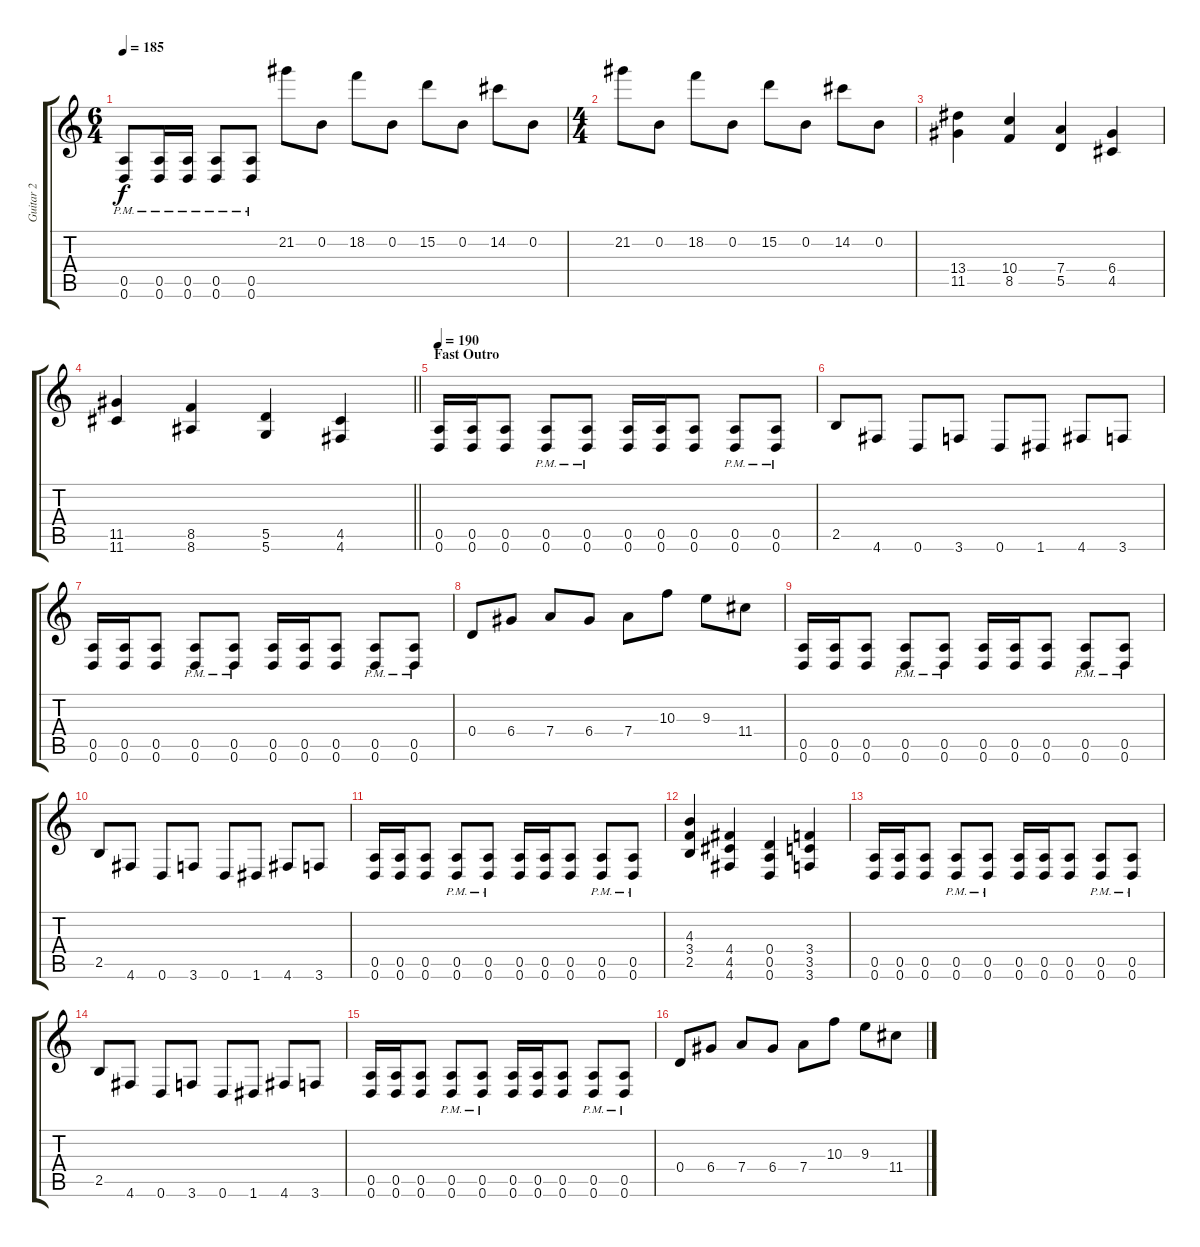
\track ("Guitar 2" "Guitar 2") {instrument overdrivenguitar}
\staff {score tabs}
\tuning (E4 B3 G3 D3 A2 D2) {hide}
\ts (6 4)
\tempo 185
\clef g2
\ks c
(0.5{pm} 0.6{pm}).8{dy f} (0.5{pm} 0.6{pm}).16 (0.5{pm} 0.6{pm}).16 (0.5{pm} 0.6{pm}).8 (0.5{pm} 0.6{pm}).8 21.2.8 0.2.8 18.2.8 0.2.8 15.2.8 0.2.8 14.2.8 0.2.8 |
\ts (4 4)
21.2.8 0.2.8 18.2.8 0.2.8 15.2.8 0.2.8 14.2.8 0.2.8 |
(13.4 11.5).4 (10.4 8.5).4 (7.4 5.5).4 (6.4 4.5).4 |
\barLineRight lightlight
(11.5 11.6).4 (8.5 8.6).4 (5.5 5.6).4 (4.5 4.6).4 |
\section ("" "Fast Outro")
\tempo 190
(0.5 0.6).16 (0.5 0.6).16 (0.5 0.6).8 (0.5{pm} 0.6{pm}).8 (0.5{pm} 0.6{pm}).8 (0.5 0.6).16 (0.5 0.6).16 (0.5 0.6).8 (0.5{pm} 0.6{pm}).8 (0.5{pm} 0.6{pm}).8 |
2.5.8 4.6.8 0.6.8 3.6.8 0.6.8 1.6.8 4.6.8 3.6.8 |
(0.5 0.6).16 (0.5 0.6).16 (0.5 0.6).8 (0.5{pm} 0.6{pm}).8 (0.5{pm} 0.6{pm}).8 (0.5 0.6).16 (0.5 0.6).16 (0.5 0.6).8 (0.5{pm} 0.6{pm}).8 (0.5{pm} 0.6{pm}).8 |
0.4.8 6.4.8 7.4.8 6.4.8 7.4.8 10.3.8 9.3.8 11.4.8 |
(0.5 0.6).16 (0.5 0.6).16 (0.5 0.6).8 (0.5{pm} 0.6{pm}).8 (0.5{pm} 0.6{pm}).8 (0.5 0.6).16 (0.5 0.6).16 (0.5 0.6).8 (0.5{pm} 0.6{pm}).8 (0.5{pm} 0.6{pm}).8 |
2.5.8 4.6.8 0.6.8 3.6.8 0.6.8 1.6.8 4.6.8 3.6.8 |
(0.5 0.6).16 (0.5 0.6).16 (0.5 0.6).8 (0.5{pm} 0.6{pm}).8 (0.5{pm} 0.6{pm}).8 (0.5 0.6).16 (0.5 0.6).16 (0.5 0.6).8 (0.5{pm} 0.6{pm}).8 (0.5{pm} 0.6{pm}).8 |
(4.3 3.4 2.5).4 (4.4 4.5 4.6).4 (0.4 0.5 0.6).4 (3.4 3.5 3.6).4 |
(0.5 0.6).16 (0.5 0.6).16 (0.5 0.6).8 (0.5{pm} 0.6{pm}).8 (0.5{pm} 0.6{pm}).8 (0.5 0.6).16 (0.5 0.6).16 (0.5 0.6).8 (0.5{pm} 0.6{pm}).8 (0.5{pm} 0.6{pm}).8 |
2.5.8 4.6.8 0.6.8 3.6.8 0.6.8 1.6.8 4.6.8 3.6.8 |
(0.5 0.6).16 (0.5 0.6).16 (0.5 0.6).8 (0.5{pm} 0.6{pm}).8 (0.5{pm} 0.6{pm}).8 (0.5 0.6).16 (0.5 0.6).16 (0.5 0.6).8 (0.5{pm} 0.6{pm}).8 (0.5{pm} 0.6{pm}).8 |
0.4.8 6.4.8 7.4.8 6.4.8 7.4.8 10.3.8 9.3.8 11.4.8
